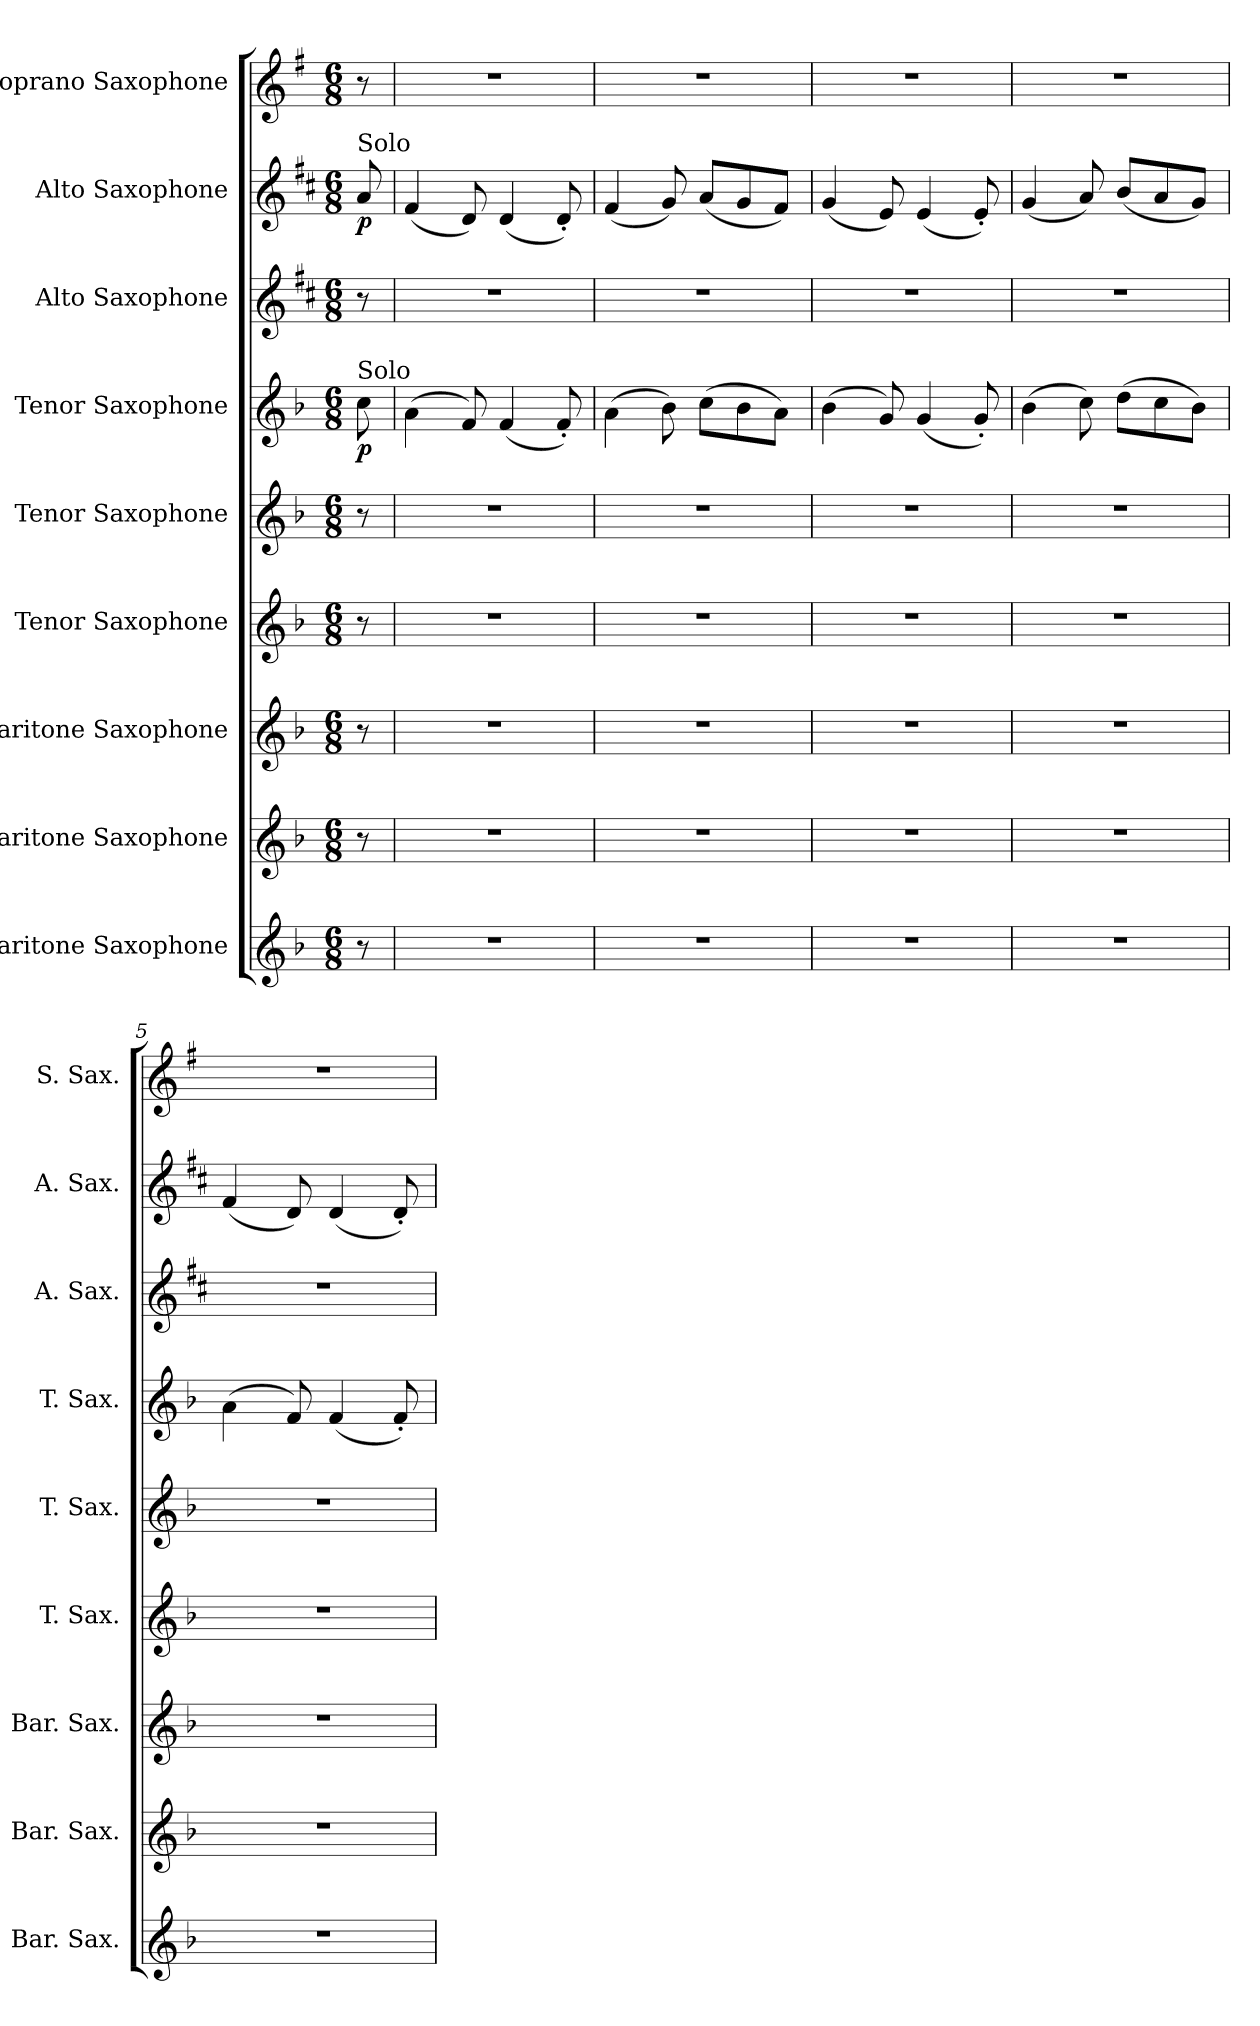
**kern	**kern	**kern	**kern	**kern	**kern	**dynam	**kern	**kern	**dynam	**kern
*part9	*part8	*part7	*part6	*part5	*part4	*part4	*part3	*part2	*part2	*part1
*staff9	*staff8	*staff7	*staff6	*staff5	*staff4	*staff4	*staff3	*staff2	*staff2	*staff1
*I"Baritone Saxophone	*I"Baritone Saxophone	*I"Baritone Saxophone	*I"Tenor Saxophone	*I"Tenor Saxophone	*I"Tenor Saxophone	*	*I"Alto Saxophone	*I"Alto Saxophone	*	*I"Soprano Saxophone
*I'Bar. Sax.	*I'Bar. Sax.	*I'Bar. Sax.	*I'T. Sax.	*I'T. Sax.	*I'T. Sax.	*	*I'A. Sax.	*I'A. Sax.	*	*I'S. Sax.
*clefG2	*clefG2	*clefG2	*clefG2	*clefG2	*clefG2	*	*clefG2	*clefG2	*	*clefG2
*ITrd12c21	*ITrd12c21	*ITrd12c21	*ITrd8c14	*ITrd8c14	*ITrd8c14	*	*ITrd5c9	*ITrd5c9	*	*ITrd1c2
*k[b-]	*k[b-]	*k[b-]	*k[b-]	*k[b-]	*k[b-]	*	*k[b-]	*k[b-]	*	*k[b-]
*M6/8	*M6/8	*M6/8	*M6/8	*M6/8	*M6/8	*	*M6/8	*M6/8	*	*M6/8
=	=	=	=	=	=	=	=	=	=	=
!	!	!	!	!	!	!	!	!LO:TX:a:t=Solo	!	!
!	!	!	!	!	!LO:TX:a:t=Solo	!	!	!	!	!
!	!	!	!	!	!	!LO:DY:b	!	!	!LO:DY:b	!
8r	8r	8r	8r	8r	8c\	p	8r	8c/	p	8r
=1	=1	=1	=1	=1	=1	=1	=1	=1	=1	=1
*	*	*	*	*	*	*	*	*	*	*MM210
2.r	2.r	2.r	2.r	2.r	(4A\	.	2.r	(4A/	.	2.r
.	.	.	.	.	8F/)	.	.	8F/)	.	.
.	.	.	.	.	(4F/	.	.	(4F/	.	.
.	.	.	.	.	8F'/)	.	.	8F'/)	.	.
=2	=2	=2	=2	=2	=2	=2	=2	=2	=2	=2
2.r	2.r	2.r	2.r	2.r	(4A\	.	2.r	(4A/	.	2.r
.	.	.	.	.	8B-\)	.	.	8B-/)	.	.
.	.	.	.	.	(8c\L	.	.	(8c/L	.	.
.	.	.	.	.	8B-\	.	.	8B-/	.	.
.	.	.	.	.	8A\J)	.	.	8A/J)	.	.
=3	=3	=3	=3	=3	=3	=3	=3	=3	=3	=3
2.r	2.r	2.r	2.r	2.r	(4B-\	.	2.r	(4B-/	.	2.r
.	.	.	.	.	8G/)	.	.	8G/)	.	.
.	.	.	.	.	(4G/	.	.	(4G/	.	.
.	.	.	.	.	8G'/)	.	.	8G'/)	.	.
=4	=4	=4	=4	=4	=4	=4	=4	=4	=4	=4
2.r	2.r	2.r	2.r	2.r	(4B-\	.	2.r	(4B-/	.	2.r
.	.	.	.	.	8c\)	.	.	8c/)	.	.
.	.	.	.	.	(8d\L	.	.	(8d/L	.	.
.	.	.	.	.	8c\	.	.	8c/	.	.
.	.	.	.	.	8B-\J)	.	.	8B-/J)	.	.
=5	=5	=5	=5	=5	=5	=5	=5	=5	=5	=5
2.r	2.r	2.r	2.r	2.r	(4A\	.	2.r	(4A/	.	2.r
.	.	.	.	.	8F/)	.	.	8F/)	.	.
.	.	.	.	.	(4F/	.	.	(4F/	.	.
.	.	.	.	.	8F'/)	.	.	8F'/)	.	.
=	=	=	=	=	=	=	=	=	=	=
*-	*-	*-	*-	*-	*-	*-	*-	*-	*-	*-
